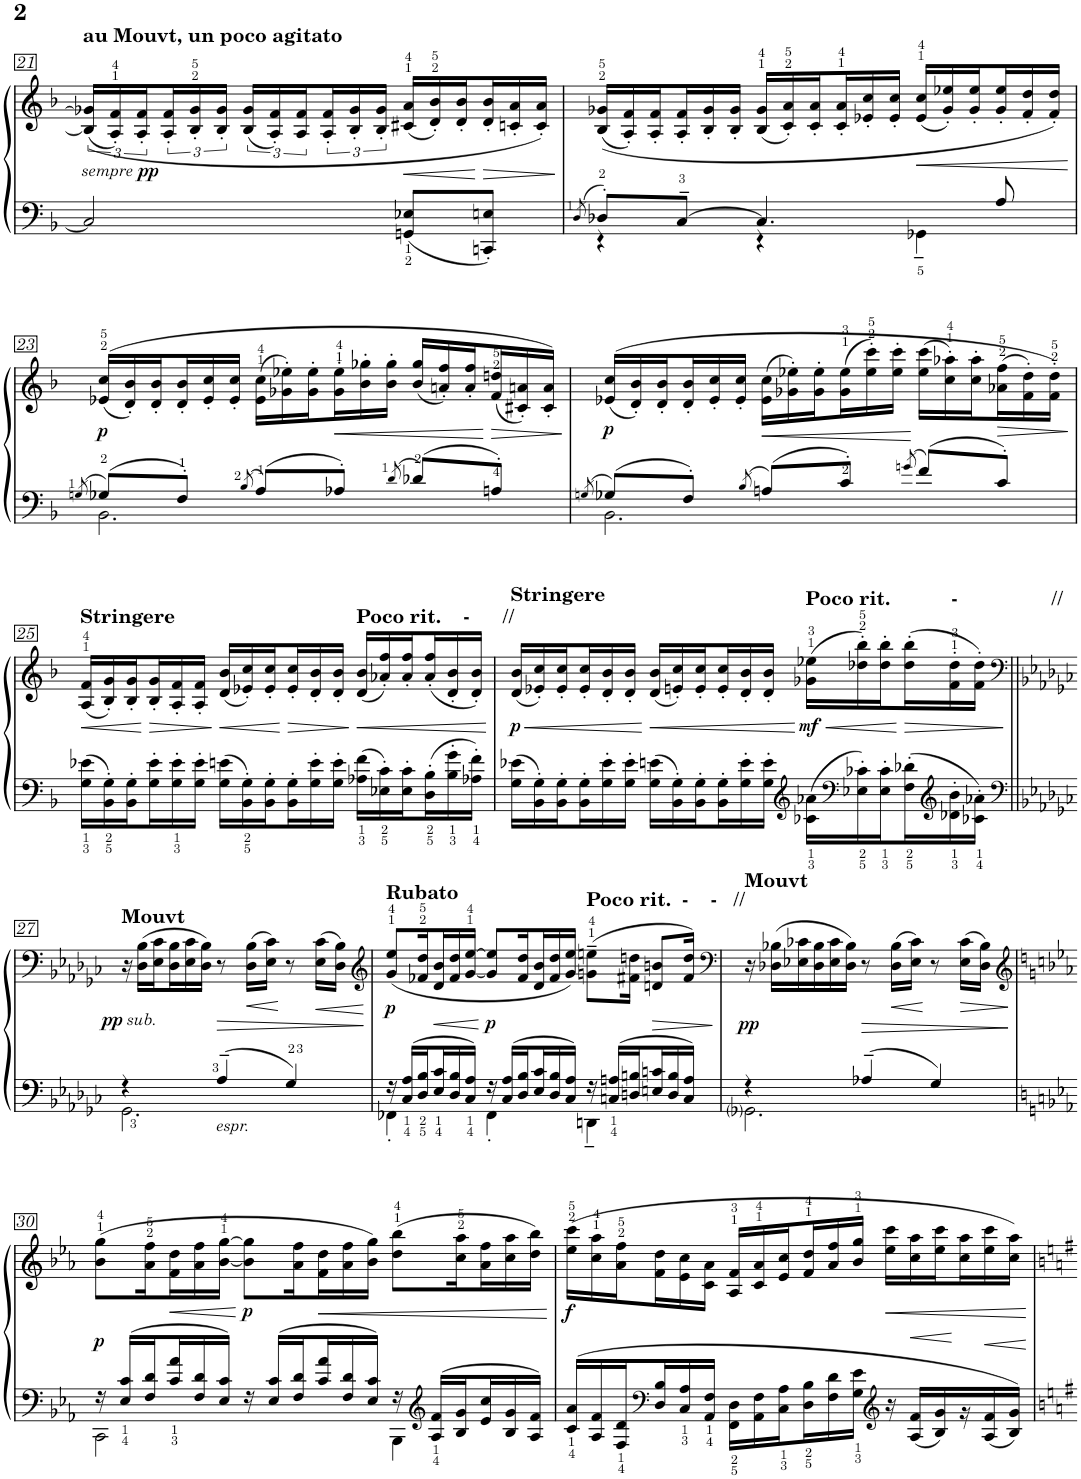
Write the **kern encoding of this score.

**kern	**kern	**dynam
*part1	*part1	*part1
*staff2	*staff1	*staff1/2
*I"IV	*	*
!!LO:PB:g=z
*clefF4	*clefG2	*
*k[b-]	*k[b-]	*
*M3/4	*M3/4	*
=21	=21	=21
!	!LO:TX:a:B:t=au Mouvt, un poco agitato	!
2C/]	((24B-/] 24g-X/]LL	.
!	!	!LO:DY:b
!	!	!LO:DY:n=1:b
.	24A/' 24f/')	other-dynamics pp
.	24A/' 24f/'	.
.	24A/' 24f/'	.
.	24B-/' 24g-/'	.
.	24B-/' 24g-/'JJ	.
.	(24B-/ 24g-/LL	.
.	24A/' 24f/')	.
.	24A/ 24f/	.
.	24A/' 24f/'	.
.	24B-/' 24g-/'	.
.	24B-/' 24g-/'JJ	.
*	*Xtuplet	*
!	!	!LO:HP:b
8GGn/ 8E-X/L	(24c#X/ 24a/LL	<
.	24d/' 24b-/')	.
.	24d/' 24b-/'	.
!	!	!LO:HP:n=1:b
8CCn/' 8En/'J	24d/' 24b-/'	[ >
.	24cn/' 24a/'	.
.	24c/' 24a/'JJ)	.
.	.	]
=22	=22	=22
8qD/	.	.
*^	*	*
8D-X'/L	4r	((24B-/ 24g-X/LL	.
.	.	24A/' 24f/')	.
.	.	24A/' 24f/'	.
[8C~/J	.	24A/' 24f/'	.
.	.	24B-/' 24g-/'	.
.	.	24B-/' 24g-/'JJ	.
4.C/]	4r	(24B-/ 24g-/LL	.
.	.	24c/' 24a/')	.
.	.	24c/' 24a/'	.
.	.	24c/' 24a/'	.
.	.	24e-X/' 24cc/'	.
.	.	24e-/' 24cc/'JJ	.
!	!	!	!LO:HP:b
.	4GG-X~\	(24e-/ 24cc/LL	<
.	.	24g-/' 24ee-X/')	.
.	.	24g-/' 24ee-/'	.
8A/	.	24g-/' 24ee-/'	.
.	.	24f/' 24dd/'	.
.	.	24f/' 24dd/'JJ)	.
*v	*v	*	*
.	.	[
!!LO:LB:g=z
=23	=23	=23
8qGn/	.	.
*^	*	*
!	!	!	!LO:DY:b
8G-X/L	2.BB-\	((24e-X/ 24cc/LL	p
.	.	24d/' 24b-/')	.
.	.	24d/' 24b-/'	.
8F'/J	.	24d/' 24b-/'	.
.	.	24e-/' 24cc/'	.
.	.	24e-/' 24cc/'JJ	.
8qB-/	.	.	.
8A/L	.	(24e-\ 24cc\LL	.
.	.	24g-X\' 24ee-X\')	.
.	.	24g-\' 24ee-\'	.
!	!	!	!LO:HP:b
8A-X'/J	.	24g-\' 24ee-\'	<
.	.	24b-\' 24gg-X\'	.
.	.	24b-\' 24gg-\'JJ	.
8qd/	.	.	.
8d-X/L	.	(24b-/ 24gg-/LL	.
.	.	24an/' 24ff/')	.
.	.	24a/' 24ff/'	.
!	!	!	!LO:HP:n=1:b
8An'/J	.	(24f/ 24ddn/	[ >
.	.	24c#X/' 24an/')	.
.	.	24c#/' 24a/'JJ)	.
*v	*v	*	*
.	.	]
=24	=24	=24
8qGn/	.	.
*^	*	*
!	!	!	!LO:DY:b
8G-X/L	2.BB-\	((24e-X/ 24cc/LL	p
.	.	24d/' 24b-/')	.
.	.	24d/' 24b-/'	.
8F'/J	.	24d/' 24b-/'	.
.	.	24e-/' 24cc/'	.
.	.	24e-/' 24cc/'JJ	.
8qB-/	.	.	.
!	!	!	!LO:HP:b
8An/L	.	(24e-\ 24cc\LL	<
.	.	24g-X\' 24ee-X\')	.
.	.	24g-\' 24ee-\'	.
8c'/J	.	(24g-\ 24ee-\	.
.	.	24ee-\' 24ccc\')	.
.	.	24ee-\' 24ccc\'JJ	.
8qgn/	.	.	.
8f/L	.	(24ee-\ 24ccc\LL	[
.	.	24cc\' 24aa-X\')	.
.	.	24cc\' 24aa-\'	.
!	!	!	!LO:HP:b
8c'/J	.	(24a-X\ 24ff\	>
.	.	24f\' 24dd\')	.
.	.	24f\' 24dd\'JJ)	.
*v	*v	*	*
.	.	]
!!LO:LB:g=z
=25	=25	=25
*Xtuplet	*	*
!	!LO:TX:a:B:t=Stringere	!
!	!	!LO:HP:b
24G\ 24e-X\LL	(24A/ 24f/LL	<
24BB-\' 24G\'	24B-/' 24g/')	.
24BB-\' 24G\'	24B-/' 24g/'	.
!	!	!LO:HP:n=1:b
24G\' 24e-\'	24B-/' 24g/'	[ >
24G\' 24e-\'	24A/' 24f/'	.
24G\' 24e-\'JJ	24A/' 24f/'JJ	.
!	!	!LO:HP:n=1:b
24G\ 24en\LL	(24d/ 24b-/LL	] <
24BB-\' 24G\'	24e-X/' 24cc/')	.
24BB-\' 24G\'	24e-/' 24cc/'	.
!	!	!LO:HP:n=1:b
24BB-\' 24G\'	24e-/' 24cc/'	[ >
24G\' 24e\'	24d/' 24b-/'	.
24G\' 24e\'JJ	24d/' 24b-/'JJ	.
!	!LO:TX:a:B:t=Poco rit.    -      //	!
!	!	!LO:HP:n=1:b
24A-X\ 24f\LL	(24d/ 24b-/LL	] <
24E-X\' 24c\'	24a-X/' 24ff/')	.
24E-\' 24c\'	24a-/' 24ff/'	.
24D\' 24B-\'	(24a-/' 24ff/'	.
24B-\' 24g\'	24d/' 24b-/'	.
24A-X\' 24f\'JJ	24d/' 24b-/'JJ)	.
.	.	[
=26	=26	=26
!	!LO:TX:a:B:t=Stringere	!
!	!	!LO:HP:b
!	!	!LO:DY:n=1:b
24G\ 24e-X\LL	(24d/ 24b-/LL	< p
24BB-\' 24G\'	24e-X/' 24cc/')	.
24BB-\' 24G\'	24e-/' 24cc/'	.
24BB-\' 24G\'	24e-/' 24cc/'	.
24G\' 24e-\'	24d/' 24b-/'	.
24G\' 24e-\'JJ	24d/' 24b-/'JJ	.
!	!	!LO:HP:n=1:b
24G\ 24en\LL	(24d/ 24b-/LL	[ <
24BB-\' 24G\'	24en/' 24cc/')	.
24BB-\' 24G\'	24e/' 24cc/'	.
24BB-\' 24G\'	24e/' 24cc/'	.
24G\' 24e\'	24d/' 24b-/'	.
24G\' 24e\'JJ	24d/' 24b-/'JJ	.
*clefG2	*	*
!	!LO:TX:a:B:t=Poco rit.           -                 //	!
!	!	!LO:HP:n=1:b
!	!	!LO:DY:n=2:b
24c-X\ 24a-X\LL	(24g-X\ 24ee-X\LL	[ < mf
*clefF4	*	*
24E-X\' 24c-X\'	24dd-X\' 24bb-\')	.
24E-\' 24c-\'	24dd-\' 24bb-\'	.
!	!	!LO:HP:n=1:b
24F\' 24d-X\'	(24dd-\' 24bb-\'	[ >
*clefG2	*	*
24d-X\' 24b-\'	24f\' 24dd-\'	.
24c-X\' 24a-X\'JJ	24f\' 24dd-\'JJ)	.
.	.	]
!!LO:LB:g=z
=27||	=27||	=27||
*clefF4	*clefF4	*
*k[b-e-a-d-g-c-]	*k[b-e-a-d-g-c-]	*
*^	*	*
!	!	!LO:TX:a:B:t=Mouvt	!
!	!	!	!LO:DY:b
!	!	!	!LO:DY:n=1:b
4r	2.GG-\	24r	pp other-dynamics
.	.	(24D-\ 24B-\LL	.
.	.	24E-\ 24c-\J	.
.	.	24D-\ 24B-\L	.
.	.	24E-\ 24c-\	.
.	.	24D-\ 24B-\JJ)	.
!LO:TX:b:i:t=espr.	!	!	!
4A-~>/	.	8r	.
!	!	!	!LO:HP:b
.	.	(16D-\ 16B-\LL	<
.	.	16E-\ 16c-\JJ)	.
4G-/	.	8r	[
!	!	!	!LO:HP:b
.	.	(16E-\ 16c-\LL	<
.	.	16D-\ 16B-\JJ)	.
*v	*v	*	*
.	.	[
=28	=28	=28
*	*clefG2	*
*^	*	*
!	!	!LO:TX:a:B:t=Rubato	!
!	!	!	!LO:DY:b
24r	4FF-X'\	(12g-/ 12ee-/L	p
24C-/<< 24A-/<<LL	.	.	.
24D-/<< 24B-/<<J	.	24f-X/ 24dd-/L	.
!	!	!	!LO:HP:b
24E-/<< 24c-/<<L	.	24d-/ 24b-/L	<
24D-/ 24B-/	.	24f-/ 24dd-/	.
24C-/<< 24A-/<<JJ	.	[24g-/ [24ee-/JJ	.
!	!	!	!LO:DY:n=1:b
24r	4FF-'\	12g-/] 12ee-/]L	[ p
24C-/ 24A-/LL	.	.	.
24D-/ 24B-/J	.	24f-/ 24dd-/L	.
24E-/ 24c-/L	.	24d-/ 24b-/L	.
24D-/ 24B-/	.	24f-/ 24dd-/	.
24C-/ 24A-/JJ	.	24g-/ 24ee-/JJ)	.
!	!	!LO:TX:a:B:t=Poco rit.  -    -   //	!
24r	4DDn~\	(12gn\~ 12een\~L	.
24Cn/<< 24An/<<LL	.	.	.
24Dn/ 24Bn/J	.	24f#X\ 24ddn\JL	.
!	!	!	!LO:HP:b
24En/ 24cn/L	.	12dn/ 12bn/L	>
24D/ 24B/	.	.	.
24C/ 24A/JJ	.	24f#/ 24dd/Jk)	.
*v	*v	*	*
.	.	]
=29	=29	=29
*	*clefF4	*
*^	*	*
!	!	!LO:TX:a:B:t=Mouvt	!
!	!	!	!LO:DY:b
4r	2.GG-i\	24r	pp
.	.	(24D-X\ 24B-X\LL	.
.	.	24E-X\ 24c-X\	.
.	.	24D-\ 24B-\	.
.	.	24E-\ 24c-\	.
.	.	24D-\ 24B-\JJ)	.
4A-X~>/	.	8r	.
!	!	!	!LO:HP:b
.	.	(16D-\ 16B-\LL	<
.	.	16E-\ 16c-\JJ)	.
4G-/	.	8r	[
!	!	!	!LO:HP:b
.	.	(16E-\ 16c-\LL	>
.	.	16D-\ 16B-\JJ)	.
*v	*v	*	*
.	.	]
!!LO:LB:g=z
=30	=30	=30
*	*clefG2	*
*k[b-e-a-]	*k[b-e-a-]	*
*^	*	*
!	!	!	!LO:DY:b
24r	2CC\	(12b-\ 12gg\L	p
24E-/<< 24c/<<LL	.	.	.
24F/ 24d/J	.	24a-\ 24ff\L	.
!	!	!	!LO:HP:b
24c/<< 24a-/<<L	.	24f\ 24dd\L	<
24F/ 24d/	.	24a-\ 24ff\	.
24E-/ 24c/JJ	.	[24b-\ [24gg\JJ	.
!	!	!	!LO:DY:n=1:b
24r	.	12b-\] 12gg\]L	[ p
24E-/ 24c/LL	.	.	.
24F/ 24d/J	.	24a-\ 24ff\L	.
!	!	!	!LO:HP:b
24c/ 24a-/L	.	24f\ 24dd\L	<
24F/ 24d/	.	24a-\ 24ff\	.
24E-/ 24c/JJ	.	24b-\ 24gg\JJ)	.
24r	4BBB-\	(12dd\ 12bb-\L	.
*clefG2	*	*	*
24A-/<< 24f/<<LL	.	.	.
24B-/ 24g/J	.	24cc\ 24aa-\L	.
24e-/ 24cc/L	.	24a-\ 24ff\L	.
24B-/ 24g/	.	24cc\ 24aa-\	.
24A-/ 24f/JJ	.	24dd\ 24bb-\JJ)	.
*v	*v	*	*
.	.	[
=31	=31	=31
!	!	!LO:DY:b
24c/ 24a-/LL	(24ee-\ 24ccc\LL	f
24A-/ 24f/	24cc\ 24aa-\	.
24F/ 24d/	24a-\ 24ff\	.
*clefF4	*	*
24D/ 24B-/	24f\ 24dd\	.
24C/ 24A-/	24e-\ 24cc\	.
24AA-/ 24F/JJ	24c\ 24a-\JJ	.
24FF\ 24D\LL	24A-/ 24f/LL	.
24AA-\ 24F\	24c/ 24a-/	.
24C\ 24A-\	24e-/ 24cc/	.
24D\ 24B-\	24f/ 24dd/	.
24F\ 24d\	24a-/ 24ff/	.
24G\ 24e-\JJ	24b-/ 24gg/JJ	.
*clefG2	*	*
!	!	!LO:HP:b
24r	24ee-\ 24ccc\LL	<
24A-/ 24f/LL	24cc\ 24aa-\	.
24B-/ 24g/	24ee-\ 24ccc\	.
24r	24cc\ 24aa-\	.
24A-/ 24f/	24ee-\ 24ccc\	.
24B-/ 24g/JJ	24cc\ 24aa-\JJ)	.
.	.	[
=	=	=
*-	*-	*-
